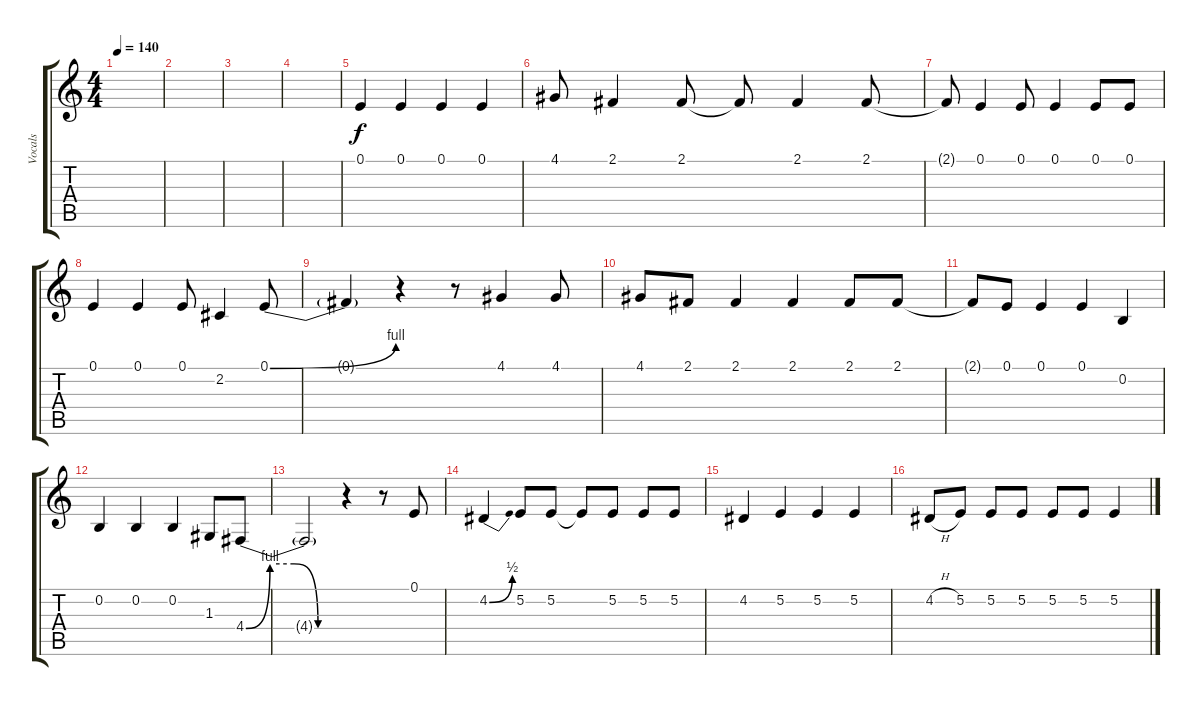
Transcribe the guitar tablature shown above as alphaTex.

\track ("Vocals" "Vocals") {instrument trumpet}
\staff {score tabs}
\tuning (E4 B3 G3 D3 A2 E2) {hide}
\ts (4 4)
\tempo 140
\clef g2
\ks c
|
|
|
|
0.1.4 0.1.4 0.1.4 0.1.4 |
4.1.8 2.1.4 2.1.8 2.1{t}.8 2.1.4 2.1.8 |
2.1{t}.8 0.1.4 0.1.8 0.1.4 0.1.8 0.1.8 |
0.1.4 0.1.4 0.1.8 2.2.4 0.1{be (bend 0 0 60 4)}.8 |
0.1{t}.4 r.4 r.8 4.1.4 4.1.8 |
4.1.8 2.1.8 2.1.4 2.1.4 2.1.8 2.1.8 |
2.1{t}.8 0.1.8 0.1.4 0.1.4 0.2.4 |
0.2.4 0.2.4 0.2.4 1.3.8 4.4{be (custom 0 0 15 4 30 4 45 0 60 0)}.8 |
4.4{t}.2 r.4 r.8 0.1.8 |
4.2{be (bend 0 0 60 2)}.4 5.2.8 5.2.8 5.2{t}.8 5.2.8 5.2.8 5.2.8 |
4.2.4 5.2.4 5.2.4 5.2.4 |
4.2{h}.8 5.2.8 5.2.8 5.2.8 5.2.8 5.2.8 5.2.4
